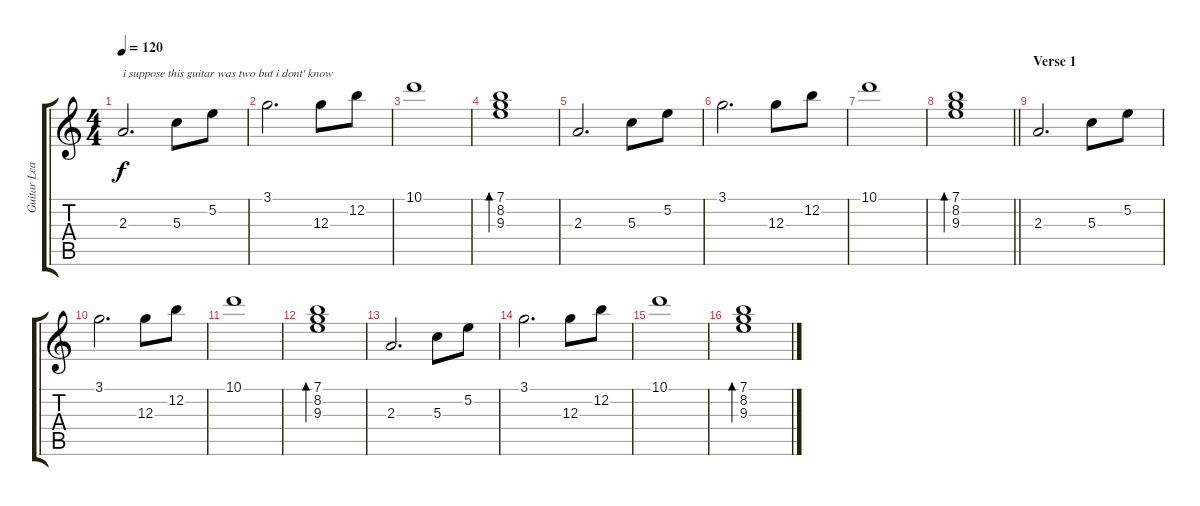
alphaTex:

\track ("Guitar Lead (Solo)" "Guitar Lea") {instrument distortionguitar}
\staff {score tabs}
\tuning (E4 B3 G3 D3 A2 E2) {hide}
\ts (4 4)
\tempo 120
\clef g2
\ks c
2.3.2{d txt "i suppose this guitar was two but i dont' know" dy f volume 16 instrument acousticguitarsteel} 5.3.8 5.2.8 |
3.1.2{d} 12.3.8 12.2.8 |
10.1.1 |
(7.1 8.2 9.3).1{bd 120} |
2.3.2{d volume 16 instrument acousticguitarsteel} 5.3.8 5.2.8 |
3.1.2{d} 12.3.8 12.2.8 |
10.1.1 |
\barLineRight lightlight
(7.1 8.2 9.3).1{bd 120} |
\section ("" "Verse 1")
\ks aminor
2.3.2{d volume 16 instrument acousticguitarsteel} 5.3.8 5.2.8 |
3.1.2{d} 12.3.8 12.2.8 |
10.1.1 |
(7.1 8.2 9.3).1{bd 120} |
2.3.2{d volume 16 instrument acousticguitarsteel} 5.3.8 5.2.8 |
3.1.2{d} 12.3.8 12.2.8 |
10.1.1 |
(7.1 8.2 9.3).1{bd 120}
